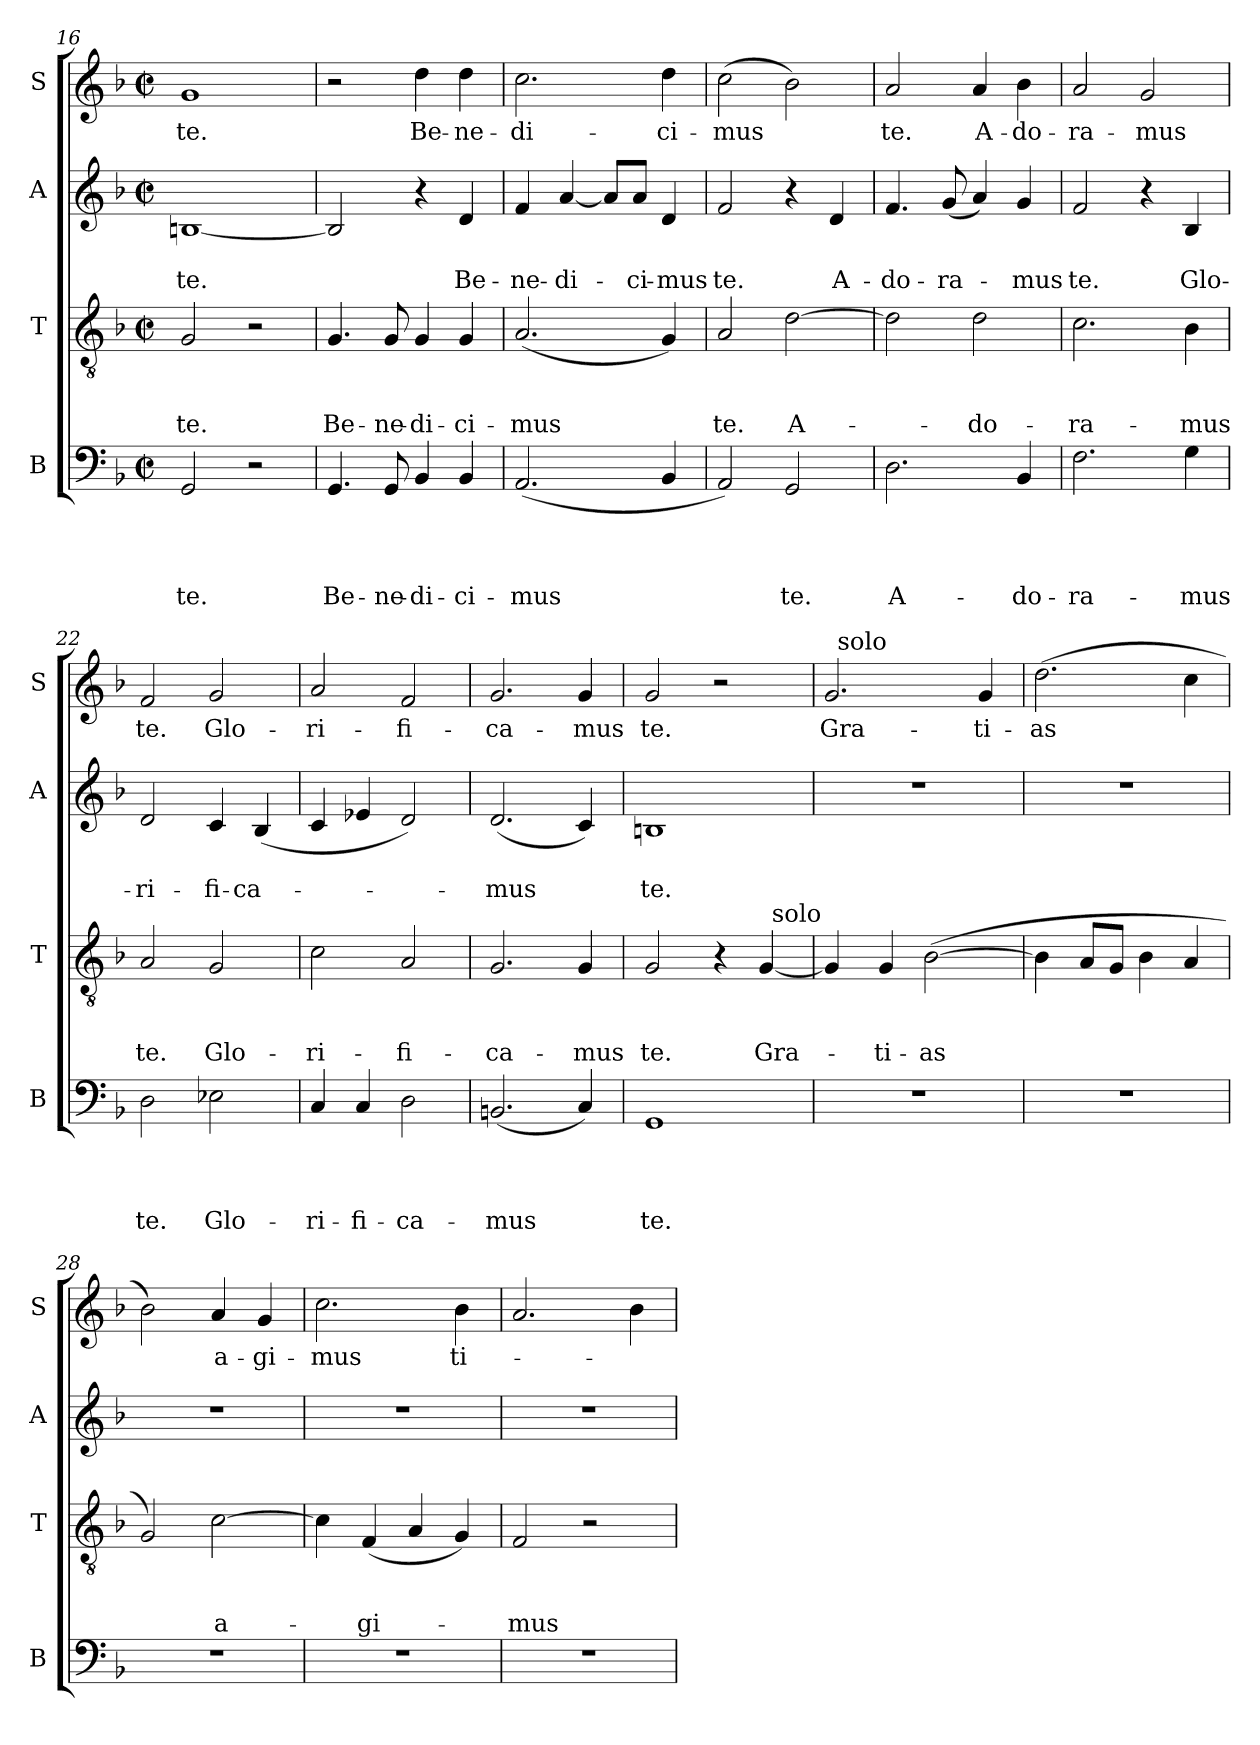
**kern	**text	**text	**text	**text	**kern	**text	**text	**text	**kern	**text	**text	**kern	**text
*part4	*part4	*part4	*part4	*part4	*part3	*part3	*part3	*part3	*part2	*part2	*part2	*part1	*part1
*staff4	*staff4	*staff4	*staff4	*staff4	*staff3	*staff3	*staff3	*staff3	*staff2	*staff2	*staff2	*staff1	*staff1
*I"B	*	*	*	*	*I"T	*	*	*	*I"A	*	*	*I"S	*
*I'B	*	*	*	*	*I'T	*	*	*	*I'A	*	*	*I'S	*
*clefF4	*	*	*	*	*clefGv2	*	*	*	*clefG2	*	*	*clefG2	*
*k[b-]	*	*	*	*	*k[b-]	*	*	*	*k[b-]	*	*	*k[b-]	*
*F:	*	*	*	*	*F:	*	*	*	*F:	*	*	*F:	*
*M2/2	*	*	*	*	*M2/2	*	*	*	*M2/2	*	*	*M2/2	*
*met(c|)	*	*	*	*	*met(c|)	*	*	*	*met(c|)	*	*	*met(c|)	*
=16	=16	=16	=16	=16	=16	=16	=16	=16	=16	=16	=16	=16	=16
!	!	!	!	!LO:LY:b	!	!	!	!LO:LY:b	!	!	!LO:LY:b	!	!LO:LY:b
2GG/	.	.	.	te.	2G/	.	.	te.	[<1Bn	.	te.	1g	te.
2r	.	.	.	.	2r	.	.	.	.	.	.	.	.
=17	=17	=17	=17	=17	=17	=17	=17	=17	=17	=17	=17	=17	=17
!	!	!	!	!LO:LY:b	!	!	!	!LO:LY:b	!	!	!	!	!
4.GG/	.	.	.	Be-	4.G/	.	.	Be-	2B/]	.	.	2r	.
!	!	!	!	!LO:LY:b	!	!	!	!LO:LY:b	!	!	!	!	!
8GG/	.	.	.	-ne-	8G/	.	.	-ne-	.	.	.	.	.
!	!	!	!	!LO:LY:b	!	!	!	!LO:LY:b	!	!	!	!	!LO:LY:b
4BB-/	.	.	.	-di-	4G/	.	.	-di-	4r	.	.	4dd\	Be-
!	!	!	!	!LO:LY:b	!	!	!	!LO:LY:b	!	!	!LO:LY:b	!	!LO:LY:b
4BB-/	.	.	.	-ci-	4G/	.	.	-ci-	4d/	.	Be-	4dd\	-ne-
=18	=18	=18	=18	=18	=18	=18	=18	=18	=18	=18	=18	=18	=18
!	!	!	!	!LO:LY:b	!	!	!	!LO:LY:b	!	!	!LO:LY:b	!	!LO:LY:b
(<2.AA/	.	.	.	-mus	(<2.A/	.	.	-mus	4f/	.	-ne-	2.cc\	-di-
!	!	!	!	!	!	!	!	!	!	!	!LO:LY:b	!	!
.	.	.	.	.	.	.	.	.	[<4a/	.	-di-	.	.
.	.	.	.	.	.	.	.	.	8a/L]	.	.	.	.
!	!	!	!	!	!	!	!	!	!	!	!LO:LY:b	!	!
.	.	.	.	.	.	.	.	.	8a/J	.	-ci-	.	.
!	!	!	!	!	!	!	!	!	!	!	!LO:LY:b	!	!LO:LY:b
4BB-/	.	.	.	.	4G/)	.	.	.	4d/	.	-mus	4dd\	-ci-
=19	=19	=19	=19	=19	=19	=19	=19	=19	=19	=19	=19	=19	=19
!	!	!	!	!	!	!	!	!LO:LY:b	!	!	!LO:LY:b	!	!LO:LY:b
2AA/)	.	.	.	.	2A/	.	.	te.	2f/	.	te.	(>2cc\	-mus
!	!	!	!	!LO:LY:b	!	!	!	!LO:LY:b	!	!	!	!	!
2GG/	.	.	.	te.	[>2d\	.	.	A-	4r	.	.	2b-\)	.
!	!	!	!	!	!	!	!	!	!	!	!LO:LY:b	!	!
.	.	.	.	.	.	.	.	.	4d/	.	A-	.	.
=20	=20	=20	=20	=20	=20	=20	=20	=20	=20	=20	=20	=20	=20
!	!	!	!	!LO:LY:b	!	!	!	!	!	!	!LO:LY:b	!	!LO:LY:b
2.D\	.	.	.	A-	2d\]	.	.	.	4.f/	.	-do-	2a/	te.
!	!	!	!	!	!	!	!	!	!	!	!LO:LY:b	!	!
.	.	.	.	.	.	.	.	.	(<8g/	.	-ra-	.	.
!	!	!	!	!	!	!	!	!LO:LY:b	!	!	!	!	!LO:LY:b
.	.	.	.	.	2d\	.	.	-do-	4a/)	.	.	4a/	A-
!	!	!	!	!LO:LY:b	!	!	!	!	!	!	!LO:LY:b	!	!LO:LY:b
4BB-/	.	.	.	-do-	.	.	.	.	4g/	.	-mus	4b-\	-do-
!!LO:LB:g=z
=21	=21	=21	=21	=21	=21	=21	=21	=21	=21	=21	=21	=21	=21
!	!	!	!	!LO:LY:b	!	!	!	!LO:LY:b	!	!	!LO:LY:b	!	!LO:LY:b
2.F\	.	.	.	-ra-	2.c\	.	.	-ra-	2f/	.	te.	2a/	-ra-
!	!	!	!	!	!	!	!	!	!	!	!	!	!LO:LY:b
.	.	.	.	.	.	.	.	.	4r	.	.	2g/	-mus
!	!	!	!	!LO:LY:b	!	!	!	!LO:LY:b	!	!	!LO:LY:b	!	!
4G\	.	.	.	-mus	4B-\	.	.	-mus	4B-/	.	Glo-	.	.
=22	=22	=22	=22	=22	=22	=22	=22	=22	=22	=22	=22	=22	=22
!	!	!	!	!LO:LY:b	!	!	!	!LO:LY:b	!	!	!LO:LY:b	!	!LO:LY:b
2D\	.	.	.	te.	2A/	.	.	te.	2d/	.	-ri-	2f/	te.
!	!	!	!	!LO:LY:b	!	!	!	!LO:LY:b	!	!	!LO:LY:b	!	!LO:LY:b
2E-X\	.	.	.	Glo-	2G/	.	.	Glo-	4c/	.	-fi-	2g/	Glo-
!	!	!	!	!	!	!	!	!	!	!	!LO:LY:b	!	!
.	.	.	.	.	.	.	.	.	(<4B-/	.	-ca-	.	.
=23	=23	=23	=23	=23	=23	=23	=23	=23	=23	=23	=23	=23	=23
!	!	!	!	!LO:LY:b	!	!	!	!LO:LY:b	!	!	!	!	!LO:LY:b
4C/	.	.	.	-ri-	2c\	.	.	-ri-	4c/	.	.	2a/	-ri-
!	!	!	!	!LO:LY:b	!	!	!	!	!	!	!	!	!
4C/	.	.	.	-fi-	.	.	.	.	4e-X/	.	.	.	.
!	!	!	!	!LO:LY:b	!	!	!	!LO:LY:b	!	!	!	!	!LO:LY:b
2D\	.	.	.	-ca-	2A/	.	.	-fi-	2d/)	.	.	2f/	-fi-
=24	=24	=24	=24	=24	=24	=24	=24	=24	=24	=24	=24	=24	=24
!	!	!	!	!LO:LY:b	!	!	!	!LO:LY:b	!	!	!LO:LY:b	!	!LO:LY:b
(<2.BBn/	.	.	.	-mus	2.G/	.	.	-ca-	(<2.d/	.	-mus	2.g/	-ca-
!	!	!	!	!	!	!	!	!LO:LY:b	!	!	!	!	!LO:LY:b
4C/)	.	.	.	.	4G/	.	.	-mus	4c/)	.	.	4g/	-mus
=25	=25	=25	=25	=25	=25	=25	=25	=25	=25	=25	=25	=25	=25
!	!	!	!	!LO:LY:b	!	!	!	!LO:LY:b	!	!	!LO:LY:b	!	!LO:LY:b
*	*	*	*	*	*^	*	*	*	*	*	*	*	*
1GG	.	.	.	te.	2G/	2ryy	.	.	te.	1Bn	.	te.	2g/	te.
.	.	.	.	.	4r	4ryy	.	.	.	.	.	.	2r	.
!	!	!	!	!	!	!	!	!	!LO:LY:b	!	!	!	!	!
.	.	.	.	.	[<4G/	32ryy	.	.	Gra-	.	.	.	.	.
!	!	!	!	!	!	!LO:TX:a:t=solo	!	!	!	!	!	!	!	!
.	.	.	.	.	.	8..ryy	.	.	.	.	.	.	.	.
=26	=26	=26	=26	=26	=26	=26	=26	=26	=26	=26	=26	=26	=26	=26
!	!	!	!	!	!	!	!	!	!	!	!	!	!	!LO:LY:b
*	*	*	*	*	*v	*v	*	*	*	*	*	*	*^	*
1r	.	.	.	.	4G/]	.	.	.	1r	.	.	2.g/	32ryy	Gra-
!	!	!	!	!	!	!	!	!	!	!	!	!	!LO:TX:a:t=solo	!
.	.	.	.	.	.	.	.	.	.	.	.	.	2ryy	.
!	!	!	!	!	!	!	!	!LO:LY:b	!	!	!	!	!	!
.	.	.	.	.	4G/	.	.	-ti-	.	.	.	.	.	.
!	!	!	!	!	!	!	!	!LO:LY:b	!	!	!	!	!	!
.	.	.	.	.	(>[<2B-\	.	.	-as	.	.	.	.	.	.
.	.	.	.	.	.	.	.	.	.	.	.	.	4...ryy	.
!	!	!	!	!	!	!	!	!	!	!	!	!	!	!LO:LY:b
.	.	.	.	.	.	.	.	.	.	.	.	4g/	.	-ti-
!!LO:LB:g=z
=27	=27	=27	=27	=27	=27	=27	=27	=27	=27	=27	=27	=27	=27	=27
!	!	!	!	!	!	!	!	!	!	!	!	!	!	!LO:LY:b
*	*	*	*	*	*	*	*	*	*	*	*	*v	*v	*
1r	.	.	.	.	4B-\]	.	.	.	1r	.	.	(>2.dd\	-as
.	.	.	.	.	8A/L	.	.	.	.	.	.	.	.
.	.	.	.	.	8G/J	.	.	.	.	.	.	.	.
.	.	.	.	.	4B-\	.	.	.	.	.	.	.	.
.	.	.	.	.	4A/	.	.	.	.	.	.	4cc\	.
=28	=28	=28	=28	=28	=28	=28	=28	=28	=28	=28	=28	=28	=28
1r	.	.	.	.	2G/)	.	.	.	1r	.	.	2b-\)	.
!	!	!	!	!	!	!	!	!LO:LY:b	!	!	!	!	!LO:LY:b
.	.	.	.	.	[>2c\	.	.	a-	.	.	.	4a/	a-
!	!	!	!	!	!	!	!	!	!	!	!	!	!LO:LY:b
.	.	.	.	.	.	.	.	.	.	.	.	4g/	-gi-
=29	=29	=29	=29	=29	=29	=29	=29	=29	=29	=29	=29	=29	=29
!	!	!	!	!	!	!	!	!	!	!	!	!	!LO:LY:b
1r	.	.	.	.	4c\]	.	.	.	1r	.	.	2.cc\	-mus
!	!	!	!	!	!	!	!	!LO:LY:b	!	!	!	!	!
.	.	.	.	.	(<4F/	.	.	-gi-	.	.	.	.	.
.	.	.	.	.	4A/	.	.	.	.	.	.	.	.
!	!	!	!	!	!	!	!	!	!	!	!	!	!LO:LY:b
.	.	.	.	.	4G/)	.	.	.	.	.	.	4b-\	ti-
=30	=30	=30	=30	=30	=30	=30	=30	=30	=30	=30	=30	=30	=30
!	!	!	!	!	!	!	!	!LO:LY:b	!	!	!	!	!
1r	.	.	.	.	2F/	.	.	-mus	1r	.	.	2.a/	.
.	.	.	.	.	2r	.	.	.	.	.	.	.	.
.	.	.	.	.	.	.	.	.	.	.	.	4b-\	.
=	=	=	=	=	=	=	=	=	=	=	=	=	=
*-	*-	*-	*-	*-	*-	*-	*-	*-	*-	*-	*-	*-	*-
